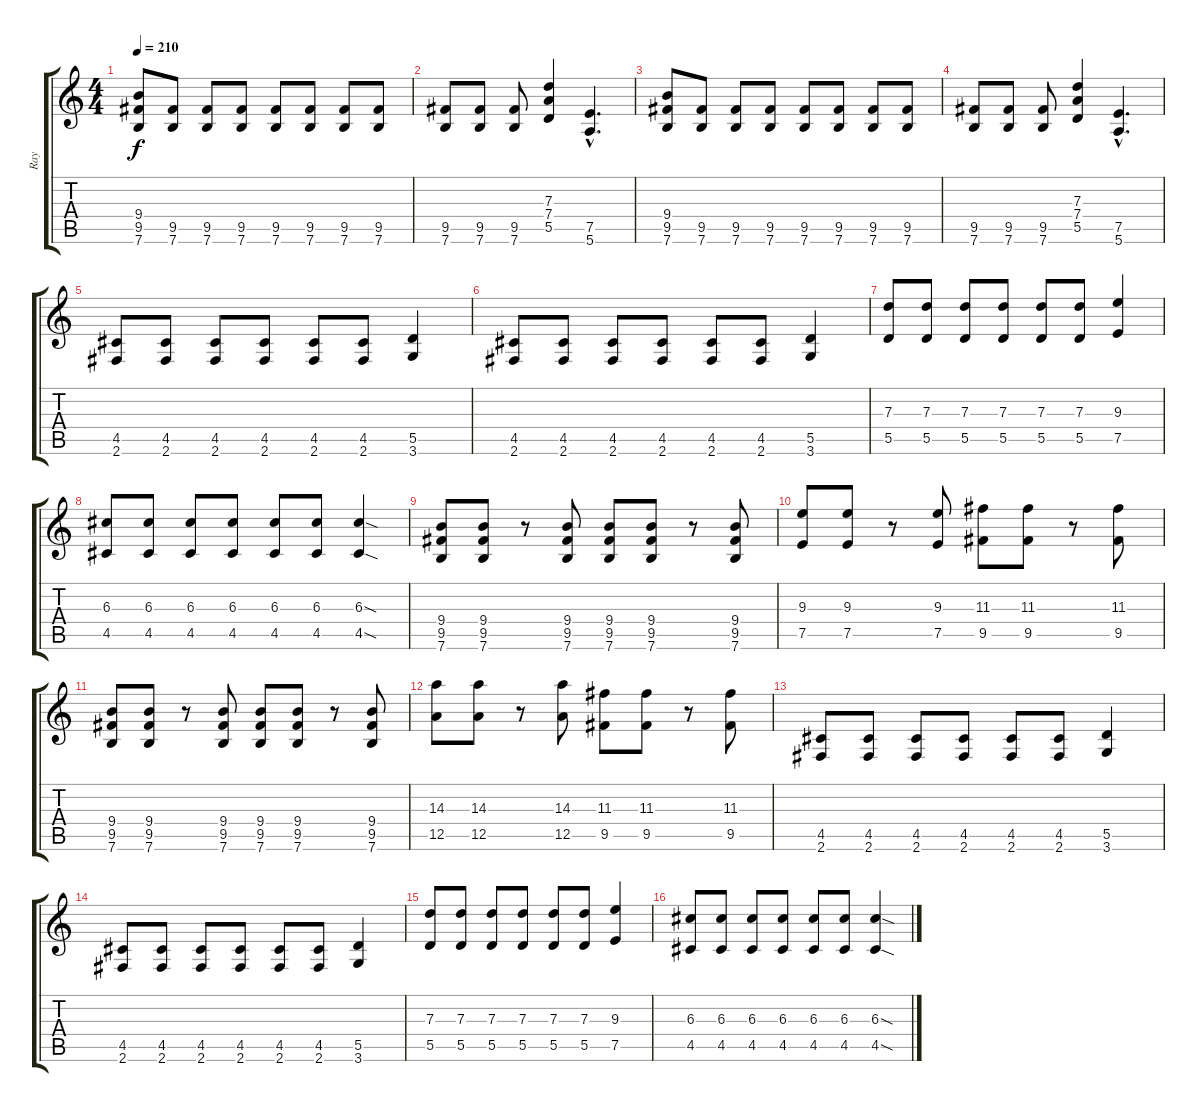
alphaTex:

\track ("Ray" "Ray") {instrument distortionguitar}
\staff {score tabs}
\tuning (E4 B3 G3 D3 A2 E2) {hide}
\ts (4 4)
\tempo 210
\clef g2
\ks c
(9.4 9.5 7.6).8{dy f} (9.5 7.6).8 (9.5 7.6).8 (9.5 7.6).8 (9.5 7.6).8 (9.5 7.6).8 (9.5 7.6).8 (9.5 7.6).8 |
(9.5 7.6).8 (9.5 7.6).8 (9.5 7.6).8 (7.3 7.4 5.5).4 (7.5{hac} 5.6{hac}).4{d} |
(9.4 9.5 7.6).8 (9.5 7.6).8 (9.5 7.6).8 (9.5 7.6).8 (9.5 7.6).8 (9.5 7.6).8 (9.5 7.6).8 (9.5 7.6).8 |
(9.5 7.6).8 (9.5 7.6).8 (9.5 7.6).8 (7.3 7.4 5.5).4 (7.5{hac} 5.6{hac}).4{d} |
(4.5 2.6).8 (4.5 2.6).8 (4.5 2.6).8 (4.5 2.6).8 (4.5 2.6).8 (4.5 2.6).8 (5.5 3.6).4 |
(4.5 2.6).8 (4.5 2.6).8 (4.5 2.6).8 (4.5 2.6).8 (4.5 2.6).8 (4.5 2.6).8 (5.5 3.6).4 |
(7.3 5.5).8 (7.3 5.5).8 (7.3 5.5).8 (7.3 5.5).8 (7.3 5.5).8 (7.3 5.5).8 (9.3 7.5).4 |
(6.3 4.5).8 (6.3 4.5).8 (6.3 4.5).8 (6.3 4.5).8 (6.3 4.5).8 (6.3 4.5).8 (6.3{sod} 4.5{sod}).4 |
(9.4 9.5 7.6).8 (9.4 9.5 7.6).8 r.8 (9.4 9.5 7.6).8 (9.4 9.5 7.6).8 (9.4 9.5 7.6).8 r.8 (9.4 9.5 7.6).8 |
(9.3 7.5).8 (9.3 7.5).8 r.8 (9.3 7.5).8 (11.3 9.5).8 (11.3 9.5).8 r.8 (11.3 9.5).8 |
(9.4 9.5 7.6).8 (9.4 9.5 7.6).8 r.8 (9.4 9.5 7.6).8 (9.4 9.5 7.6).8 (9.4 9.5 7.6).8 r.8 (9.4 9.5 7.6).8 |
(14.3 12.5).8 (14.3 12.5).8 r.8 (14.3 12.5).8 (11.3 9.5).8 (11.3 9.5).8 r.8 (11.3 9.5).8 |
(4.5 2.6).8 (4.5 2.6).8 (4.5 2.6).8 (4.5 2.6).8 (4.5 2.6).8 (4.5 2.6).8 (5.5 3.6).4 |
(4.5 2.6).8 (4.5 2.6).8 (4.5 2.6).8 (4.5 2.6).8 (4.5 2.6).8 (4.5 2.6).8 (5.5 3.6).4 |
(7.3 5.5).8 (7.3 5.5).8 (7.3 5.5).8 (7.3 5.5).8 (7.3 5.5).8 (7.3 5.5).8 (9.3 7.5).4 |
(6.3 4.5).8 (6.3 4.5).8 (6.3 4.5).8 (6.3 4.5).8 (6.3 4.5).8 (6.3 4.5).8 (6.3{sod} 4.5{sod}).4
